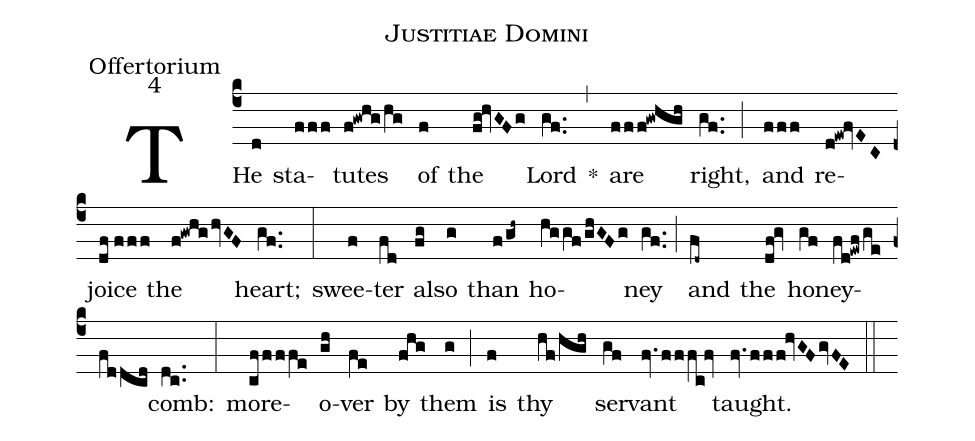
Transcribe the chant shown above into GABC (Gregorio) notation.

name:Justitiae Domini;
office-part:Offertorium;
mode:4;
%%
(c4) THe(d) sta(fff)tutes(f!gwhg/hg) of(f) the(fg!hvGFg) Lord(gf..) *(,) are(fff!gwhgh) right,(gf..) (;) and(fff) re(d!ew!fvEC)joice(df//fff) the(f!gwhg/hvGF) heart;(gf..) (:) swee(f)ter(fd) al(fg)so(g) than(f/gh~) ho(hggf/ghGFg)ney(gf..) (;) and(fd~) the(df!gv) ho(gf)ney(fd!ewf/ge/fddcd)comb:(dc..) (:) more(cffffe)o(gh)ver(fe) by(fhg) them(g) (;) is(f) thy(hf/hgh) ser(gf)vant(fv.1fffc!fv) taught.(fv.1fff!hvGF/gvFE) (::)
